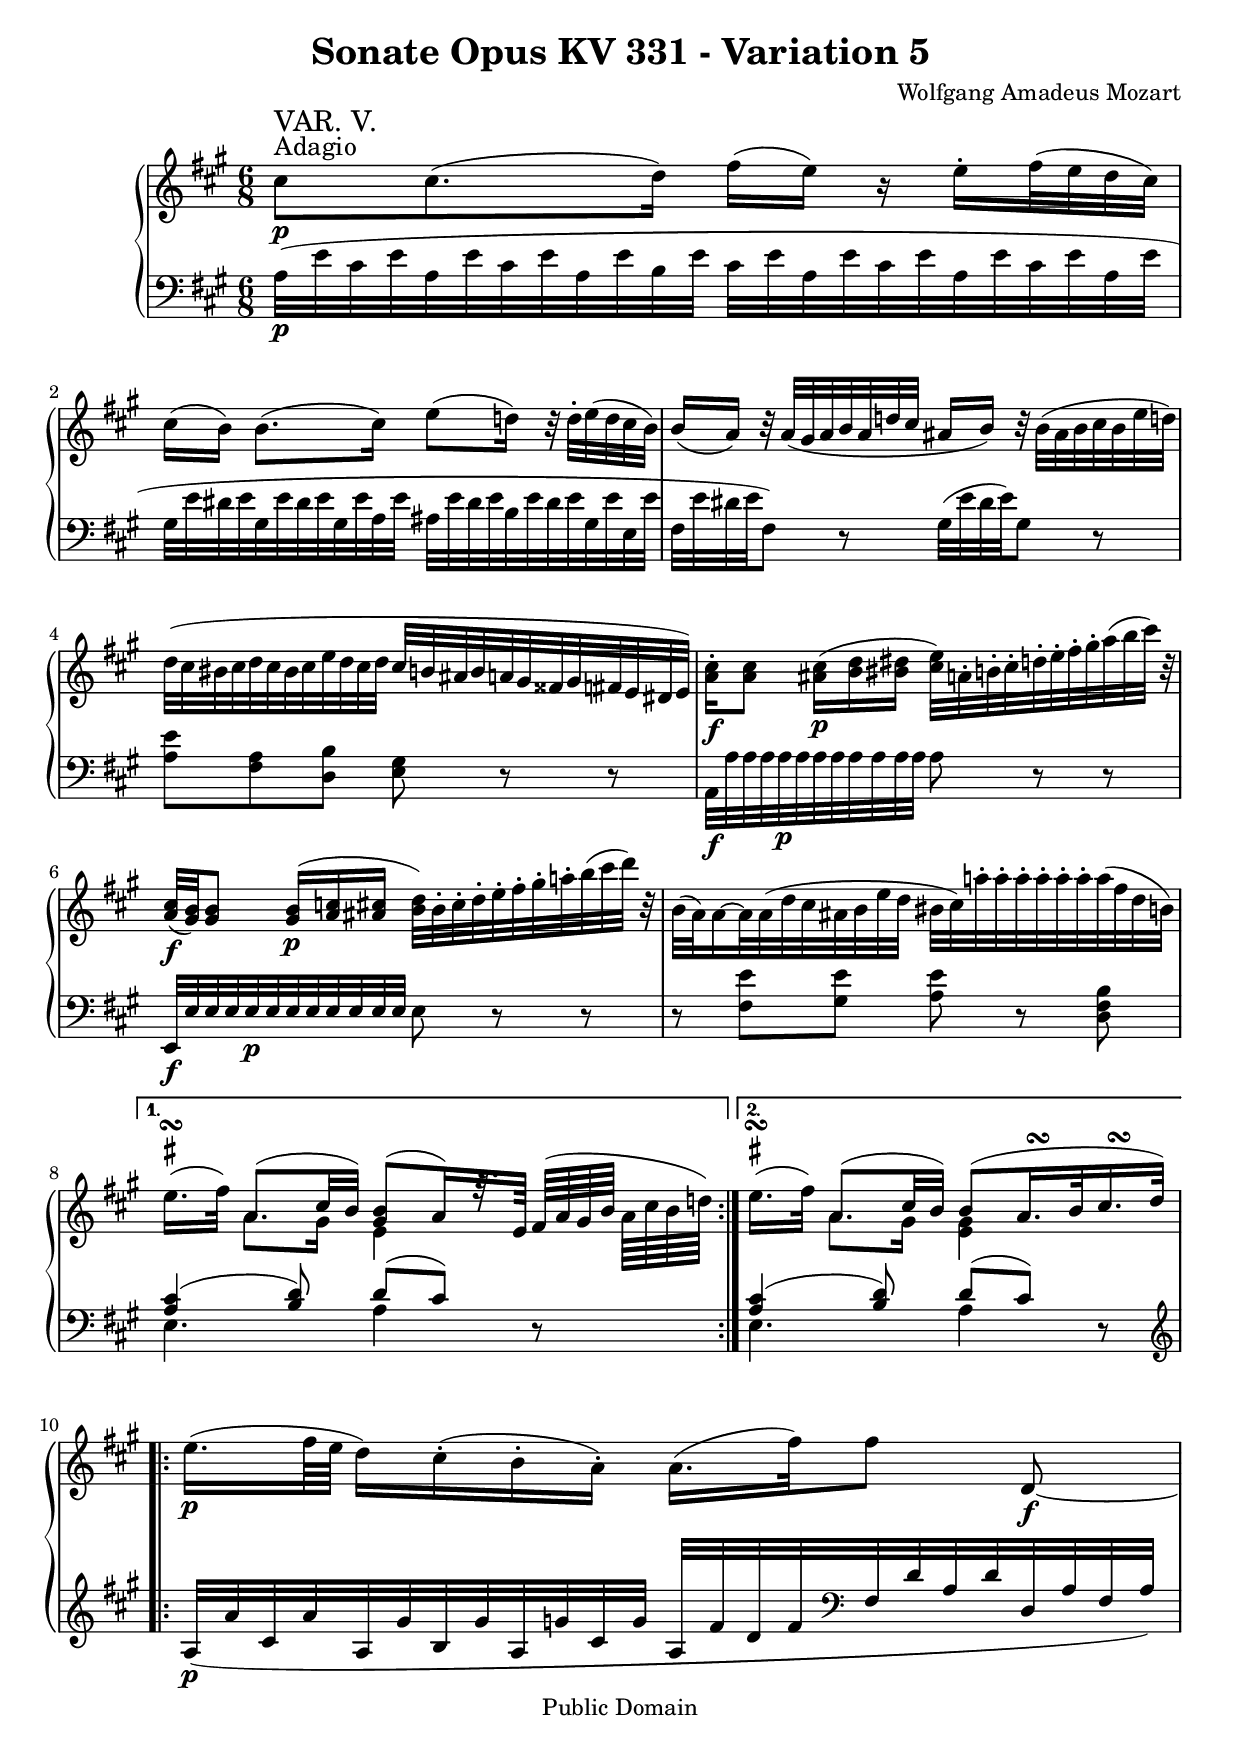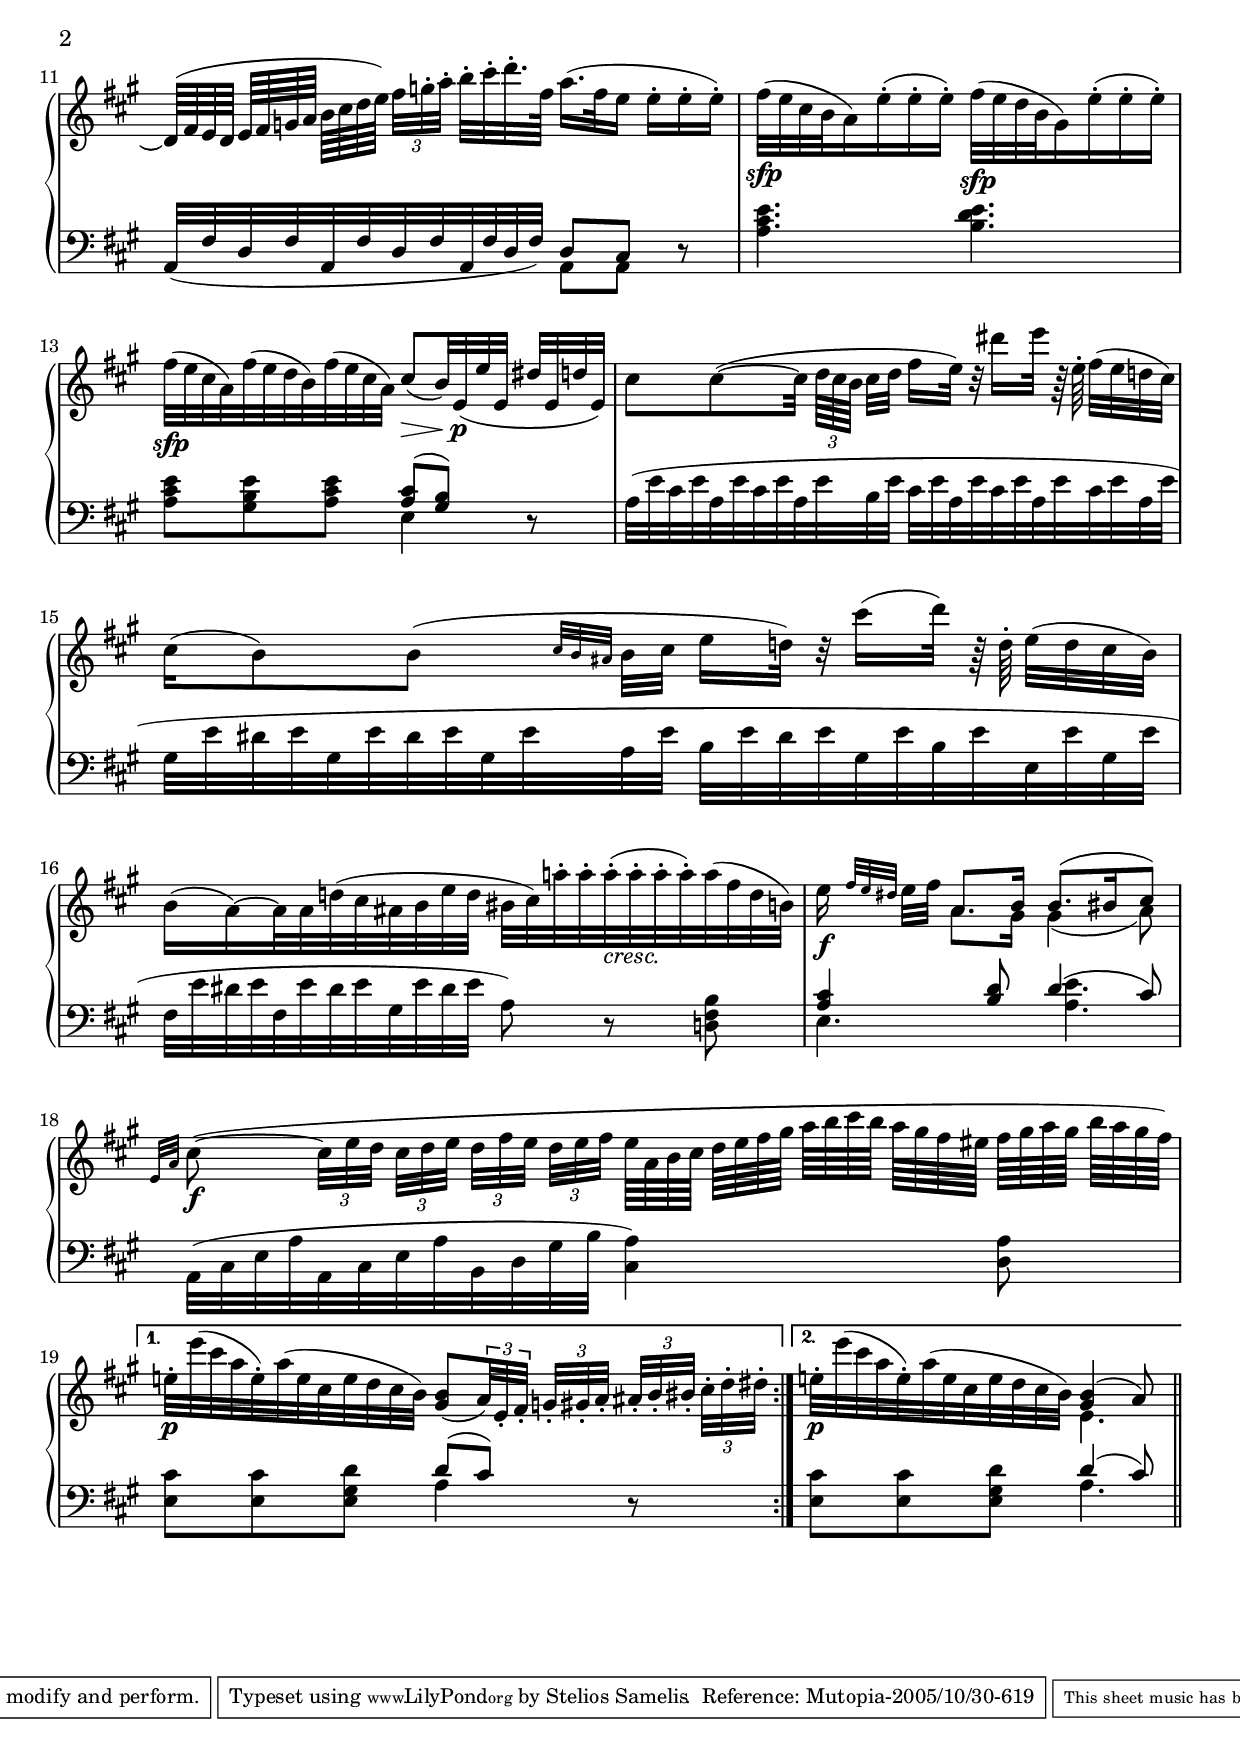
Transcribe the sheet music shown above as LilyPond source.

\version "2.6.0"

\header {
  title = "Sonate Opus KV 331 - Variation 5"
  composer = "Wolfgang Amadeus Mozart"
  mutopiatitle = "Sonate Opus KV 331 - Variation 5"
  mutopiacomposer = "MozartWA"
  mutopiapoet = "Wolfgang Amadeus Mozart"
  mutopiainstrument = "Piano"
  date = "1778 or 1781-3"
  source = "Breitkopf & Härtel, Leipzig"
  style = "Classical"
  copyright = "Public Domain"
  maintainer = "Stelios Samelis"
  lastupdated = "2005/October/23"
  version = "2.6.0"
  
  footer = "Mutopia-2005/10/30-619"
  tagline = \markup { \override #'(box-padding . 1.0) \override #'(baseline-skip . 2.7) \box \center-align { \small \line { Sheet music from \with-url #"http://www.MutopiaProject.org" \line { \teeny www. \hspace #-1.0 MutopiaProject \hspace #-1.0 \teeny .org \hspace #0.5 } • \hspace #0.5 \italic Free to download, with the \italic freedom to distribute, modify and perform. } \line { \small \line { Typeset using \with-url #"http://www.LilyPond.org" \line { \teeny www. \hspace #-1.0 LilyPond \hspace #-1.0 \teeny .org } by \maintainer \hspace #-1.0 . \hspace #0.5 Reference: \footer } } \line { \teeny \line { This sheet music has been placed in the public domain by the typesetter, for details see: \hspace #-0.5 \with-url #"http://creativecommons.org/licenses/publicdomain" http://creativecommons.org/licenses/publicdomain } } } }

}

\score {

 \context GrandStaff
 <<
 \context Staff = "up" {
 \clef treble
 \key a \major
 \time 6/8
 \repeat volta 2 { cis''8\p^\markup { \large "Adagio" }\p^\markup { \huge "VAR. V." } cis''8.( d''16)
 fis''16( e'') r16 e''16\staccato fis''32( e'' d'' cis'')
 cis''16([ b']) b'8.([ cis''16]) e''8( d''!16) r32 d''\staccato e''32( d'' cis'' b')
 b'16( a') r32 a'( gis' a' b' a' d''! cis'' ais'16 b') r32 b'32( ais' b' cis'' b' e'' d''!)
 d''32( cis'' bis' cis'' d'' cis'' bis' cis'' e'' d'' cis'' d''
 cis'' b' ais' b' a' gis' fisis' gis' fis' e' dis' e')
 <a' cis''>16\f\staccato[ <a' cis''>8] <ais' cis''>16\p([ <b' d''> <bis' dis''>] <cis'' e''>32)
 a'32\staccato b'\staccato cis''\staccato d''\staccato e''\staccato fis''\staccato gis''\staccato
 a''( b'' cis''') r
 <a' cis''>32\f([ <gis' b'>) <gis' b'>8] <gis' b'>16\p([ <a' c''> <ais' cis''>] <b' d''>32)
 b'32\staccato cis''\staccato d''\staccato e''\staccato fis''\staccato gis''\staccato a''!\staccato b''( cis''' d''') r
 b'32( a') a'16 ~ a'32 a'( d'' cis'' ais' b' e'' d'' bis' cis'') a''!\staccato a''\staccato
 a''32\staccato a''\staccato a''\staccato a''\staccato a''( fis'' d'' b') \break }
 \alternative {
 { \once \override TextScript #'script-priority = #-100 e''16.^\turn^\markup { \sharp }( fis''32)
 << { a'8.( cis''32 b') <gis' b'>8([ a'16) r32. e'64] } \\ { a'8. gis'16 e'4 } >>
 fis'64([ a' gis' b'] a'[ cis'' b' d''!]) }
 { \once \override TextScript #'script-priority = #-100 e''16.^\turn^\markup { \sharp }( fis''32)
 << { a'8.( cis''32 b') b'8([ a'16.^\markup { \translate #(cons 2 -2) { \musicglyph #"scripts.turn" } } b'32
 cis''16.^\markup { \translate #(cons 2 -2) { \musicglyph #"scripts.turn" } } d''32]) } \\ { a'8. gis'16 <e' gis'>4 } s8 >> }
 }
 \repeat volta 2 { e''16.\p( fis''64 e'' d''16)[ cis''16\staccato( b'\staccato a'\staccato]) a'16.([ fis''32) fis''8]
 d'8\f ~ d'64([ fis' e' d'] e'[ fis' g' a'] b'[ cis'' d'' e''])
 \set Voice.tupletSpannerDuration = #(ly:make-moment 1 8) \times 2/3 { fis''32[ g''\staccato a''\staccato] }
 b''32\staccato cis'''\staccato d'''32.\staccato fis''64 a''16.([ fis''32 e''16] e''16\staccato[ e''\staccato e''\staccato])
 fis''32\sfp( e'' cis'' b' a'16) e''16\staccato( e''\staccato e''\staccato)
 fis''32\sfp( e'' d'' b' gis'16) e''16\staccato( e''\staccato e''\staccato)
 fis''32\sfp( e'' cis'' a') fis''( e'' d'' b') fis''( e'' cis'' a') cis''8\>([ b'32) e'\!\p( e'' e'] dis'' e' d'' e')
 cis''8 cis''( ~ cis''32 \set Voice.tupletSpannerDuration = #(ly:make-moment 1 8) \times 2/3 { d''64[ cis'' b'] }
 cis''32[ d''] fis''16[ e''32]) r32 dis'''16 e'''32 r64 e''64\staccato fis''32([ e'' d''! cis''])
 cis''16( b'8) b'( \grace { cis''32[ b' ais'] } b'32 cis'' e''16 d''!32) r32 cis'''16( d'''32) r64 d''64\staccato e''32([ d'' cis'' b'])
 b'16( a') ~ a'32 a' d''!( cis'' ais' b' e'' d'' bis' cis'') a''!\staccato a''\staccato
 a''32\staccato_\markup { \italic "cresc." }( a''\staccato a''\staccato a''\staccato) a''32( fis'' d'' b')
 e''16\f \grace { fis''32[ e'' dis''] } e''32 fis''
 << { a'8. b'16 b'8.( bis'16 cis''8) } \\ { a'8. gis'16 gis'4( a'8) } >>
 \grace { e'32[ a'] } cis''8\f( ~
 \set Voice.tupletSpannerDuration = #(ly:make-moment 1 16)
 \times 2/3 { cis''32[ e'' d''] cis''[ d'' e''] d''[ fis'' e''] d''[ e'' fis''] } e''64[ a' b' cis'']
 d''64[ e'' fis'' gis''] a''[ b'' cis''' b''] a''[ gis'' fis'' eis''] fis''[ gis'' a'' gis''] b''[ a'' gis'' fis'']) }
 \alternative {
 { e''!32\staccato\p e'''( cis''' a'' e''\staccato) a''( e'' cis'' e'' d'' cis'' b')
 <gis' b'>8([ \set Voice.tupletSpannerDuration = #(ly:make-moment 1 16)
 \times 2/3 { a'32) e'\staccato fis'\staccato] g'\staccato[ gis'\staccato a'\staccato]
 ais'32\staccato[ b'\staccato bis'\staccato] cis''\staccato[ d''\staccato dis''\staccato] } }
 { e''!32\staccato\p e'''( cis''' a'' e''\staccato) a''( e'' cis'' e'' d'' cis'' b') << { <gis' b'>4( a'8) } \\ { e'4. } >> \bar "||" }
 }
}
 \context Staff = "down" {
 \clef bass
 \key a \major
 \time 6/8
 \repeat volta 2 { a32\p( e' cis' e' a e' cis' e' a e' b e' cis' e' a e' cis' e' a e' cis' e' a e'
 gis e' dis' e' gis e' dis' e' gis e' a e' ais e' dis' e' b e' dis' e' gis e' e e'
 fis e' dis' e' fis8) r8 gis32( e' dis' e') gis8 r8 <a e'>8 <fis a> <d b> <e gis> r r
 a,32\f a a a a\p a a a a a a a a8 r r e,32\f e e e e\p e e e e e e e e8 r r
 r8 <fis e'> <gis e'> <a e'> r <d fis b> \break } 
 \alternative {
 { << { <a cis'>4( <b d'>8) d'8([ cis']) } \\ { e4. a4 } >> r8 }
 { << { <a cis'>4( <b d'>8) d'8([ cis']) } \\ { e4. a4 } >> r8 } 
 }
 \repeat volta 2 { \clef treble a32\p( a' cis' a' a gis' b gis' a g' cis' g' a fis' d' fis'
 \clef bass fis d' a d' d a fis a) a,( fis d fis a, fis d fis a, fis d fis) << { d8[ cis] } \\ { a,8[ a,] } >> r8
 <a cis' e'>4. <b d' e'>4. <a cis' e'>8 <gis b e'> <a cis' e'> << { <a cis'>8([ <gis b>]) } \\ { e4 } >> r8
 a32( e' cis' e' a e' cis' e' a e' b e' cis' e' a e' cis' e' a e' cis' e' a e'
 gis e' dis' e' gis e' dis' e' gis e' a e' b e' dis' e' gis e' b e' e e' gis e'
 fis e' dis' e' fis e' dis' e' gis e' dis' e' a8) r <d! fis b>
 << { <a cis'>4 <b d'>8 d'4( cis'8) } \\ { e4. <a e'>4. } >>
 a,32( cis e a a, cis e a b, d gis b <cis a>4) <d a>8 }
 \alternative {
 { <e cis'>8 <e cis'> <e gis d'> << { d'8([ cis']) } \\ { a4 } >> r8 }
 { <e cis'>8 <e cis'> <e gis d'> << { d'4( cis'8) } \\ { a4. } >> \bar "||" }
 }
}
>>
 \layout { }
}


\score {

 \unfoldRepeats

 \context GrandStaff
 <<
 \context Staff = "up" {
 \clef treble
 \key a \major
 \time 6/8
 \repeat volta 2 { cis''8\p^\markup { \large "Adagio" }\p^\markup { \huge "VAR. V." } cis''8.( d''16)
 fis''16( e'') r16 e''16\staccato fis''32( e'' d'' cis'')
 cis''16([ b']) b'8.([ cis''16]) e''8( d''!16) r32 d''\staccato e''32( d'' cis'' b')
 b'16( a') r32 a'( gis' a' b' a' d''! cis'' ais'16 b') r32 b'32( ais' b' cis'' b' e'' d''!)
 d''32( cis'' bis' cis'' d'' cis'' bis' cis'' e'' d'' cis'' d''
 cis'' b' ais' b' a' gis' fisis' gis' fis' e' dis' e')
 <a' cis''>16\f\staccato[ <a' cis''>8] <ais' cis''>16\p([ <b' d''> <bis' dis''>] <cis'' e''>32)
 a'32\staccato b'\staccato cis''\staccato d''\staccato e''\staccato fis''\staccato gis''\staccato
 a''( b'' cis''') r
 <a' cis''>32\f([ <gis' b'>) <gis' b'>8] <gis' b'>16\p([ <a' c''> <ais' cis''>] <b' d''>32)
 b'32\staccato cis''\staccato d''\staccato e''\staccato fis''\staccato gis''\staccato a''!\staccato b''( cis''' d''') r
 b'32( a') a'16 ~ a'32 a'( d'' cis'' ais' b' e'' d'' bis' cis'') a''!\staccato a''\staccato
 a''32\staccato a''\staccato a''\staccato a''\staccato a''( fis'' d'' b') \break }
 \alternative {
 { \once \override TextScript #'script-priority = #-100 e''16.^\turn^\markup { \sharp }( fis''32)
 << { a'8.( cis''32 b') <gis' b'>8([ a'16) r32. e'64] } \\ { a'8. gis'16 e'4 } >>
 fis'64([ a' gis' b'] a'[ cis'' b' d''!]) }
 { \once \override TextScript #'script-priority = #-100 e''16.^\turn^\markup { \sharp }( fis''32)
 << { a'8.( cis''32 b') b'8([ a'16.^\markup { \translate #(cons 2 -2) { \musicglyph #"scripts.turn" } } b'32
 cis''16.^\markup { \translate #(cons 2 -2) { \musicglyph #"scripts.turn" } } d''32]) } \\ { a'8. gis'16 <e' gis'>4 } s8 >> }
 }
 \repeat volta 2 { e''16.\p( fis''64 e'' d''16)[ cis''16\staccato( b'\staccato a'\staccato]) a'16.([ fis''32) fis''8]
 d'8\f ~ d'64([ fis' e' d'] e'[ fis' g' a'] b'[ cis'' d'' e''])
 \set Voice.tupletSpannerDuration = #(ly:make-moment 1 8) \times 2/3 { fis''32[ g''\staccato a''\staccato] }
 b''32\staccato cis'''\staccato d'''32.\staccato fis''64 a''16.([ fis''32 e''16] e''16\staccato[ e''\staccato e''\staccato])
 fis''32\sfp( e'' cis'' b' a'16) e''16\staccato( e''\staccato e''\staccato)
 fis''32\sfp( e'' d'' b' gis'16) e''16\staccato( e''\staccato e''\staccato)
 fis''32\sfp( e'' cis'' a') fis''( e'' d'' b') fis''( e'' cis'' a') cis''8\>([ b'32) e'\!\p( e'' e'] dis'' e' d'' e')
 cis''8 cis''( ~ cis''32 \set Voice.tupletSpannerDuration = #(ly:make-moment 1 8) \times 2/3 { d''64[ cis'' b'] }
 cis''32[ d''] fis''16[ e''32]) r32 dis'''16 e'''32 r64 e''64\staccato fis''32([ e'' d''! cis''])
 cis''16( b'8) b'( \grace { cis''32[ b' ais'] } b'32 cis'' e''16 d''!32) r32 cis'''16( d'''32) r64 d''64\staccato e''32([ d'' cis'' b'])
 b'16( a') ~ a'32 a' d''!( cis'' ais' b' e'' d'' bis' cis'') a''!\staccato a''\staccato
 a''32\staccato_\markup { \italic "cresc." }( a''\staccato a''\staccato a''\staccato) a''32( fis'' d'' b')
 e''16\f \grace { fis''32[ e'' dis''] } e''32 fis''
 << { a'8. b'16 b'8.( bis'16 cis''8) } \\ { a'8. gis'16 gis'4( a'8) } >>
 \grace { e'32[ a'] } cis''8\f( ~
 \set Voice.tupletSpannerDuration = #(ly:make-moment 1 16)
 \times 2/3 { cis''32[ e'' d''] cis''[ d'' e''] d''[ fis'' e''] d''[ e'' fis''] } e''64[ a' b' cis'']
 d''64[ e'' fis'' gis''] a''[ b'' cis''' b''] a''[ gis'' fis'' eis''] fis''[ gis'' a'' gis''] b''[ a'' gis'' fis'']) }
 \alternative {
 { e''!32\staccato\p e'''( cis''' a'' e''\staccato) a''( e'' cis'' e'' d'' cis'' b')
 <gis' b'>8([ \set Voice.tupletSpannerDuration = #(ly:make-moment 1 16)
 \times 2/3 { a'32) e'\staccato fis'\staccato] g'\staccato[ gis'\staccato a'\staccato]
 ais'32\staccato[ b'\staccato bis'\staccato] cis''\staccato[ d''\staccato dis''\staccato] } }
 { e''!32\staccato\p e'''( cis''' a'' e''\staccato) a''( e'' cis'' e'' d'' cis'' b') << { <gis' b'>4( a'8) } \\ { e'4. } >> \bar "||" }
 }
}
 \context Staff = "down" {
 \clef bass
 \key a \major
 \time 6/8
 \repeat volta 2 { a32\p( e' cis' e' a e' cis' e' a e' b e' cis' e' a e' cis' e' a e' cis' e' a e'
 gis e' dis' e' gis e' dis' e' gis e' a e' ais e' dis' e' b e' dis' e' gis e' e e'
 fis e' dis' e' fis8) r8 gis32( e' dis' e') gis8 r8 <a e'>8 <fis a> <d b> <e gis> r r
 a,32\f a a a a\p a a a a a a a a8 r r e,32\f e e e e\p e e e e e e e e8 r r
 r8 <fis e'> <gis e'> <a e'> r <d fis b> \break } 
 \alternative {
 { << { <a cis'>4( <b d'>8) d'8([ cis']) } \\ { e4. a4 } >> r8 }
 { << { <a cis'>4( <b d'>8) d'8([ cis']) } \\ { e4. a4 } >> r8 } 
 }
 \repeat volta 2 { \clef treble a32\p( a' cis' a' a gis' b gis' a g' cis' g' a fis' d' fis'
 \clef bass fis d' a d' d a fis a) a,( fis d fis a, fis d fis a, fis d fis) << { d8[ cis] } \\ { a,8[ a,] } >> r8
 <a cis' e'>4. <b d' e'>4. <a cis' e'>8 <gis b e'> <a cis' e'> << { <a cis'>8([ <gis b>]) } \\ { e4 } >> r8
 a32( e' cis' e' a e' cis' e' a e' b e' cis' e' a e' cis' e' a e' cis' e' a e'
 gis e' dis' e' gis e' dis' e' gis e' a e' b e' dis' e' gis e' b e' e e' gis e'
 fis e' dis' e' fis e' dis' e' gis e' dis' e' a8) r <d! fis b>
 << { <a cis'>4 <b d'>8 d'4( cis'8) } \\ { e4. <a e'>4. } >>
 a,32( cis e a a, cis e a b, d gis b <cis a>4) <d a>8 }
 \alternative {
 { <e cis'>8 <e cis'> <e gis d'> << { d'8([ cis']) } \\ { a4 } >> r8 }
 { <e cis'>8 <e cis'> <e gis d'> << { d'4( cis'8) } \\ { a4. } >> \bar "||" }
 }
}
>>
 \midi { \tempo 8 = 52 }
}
